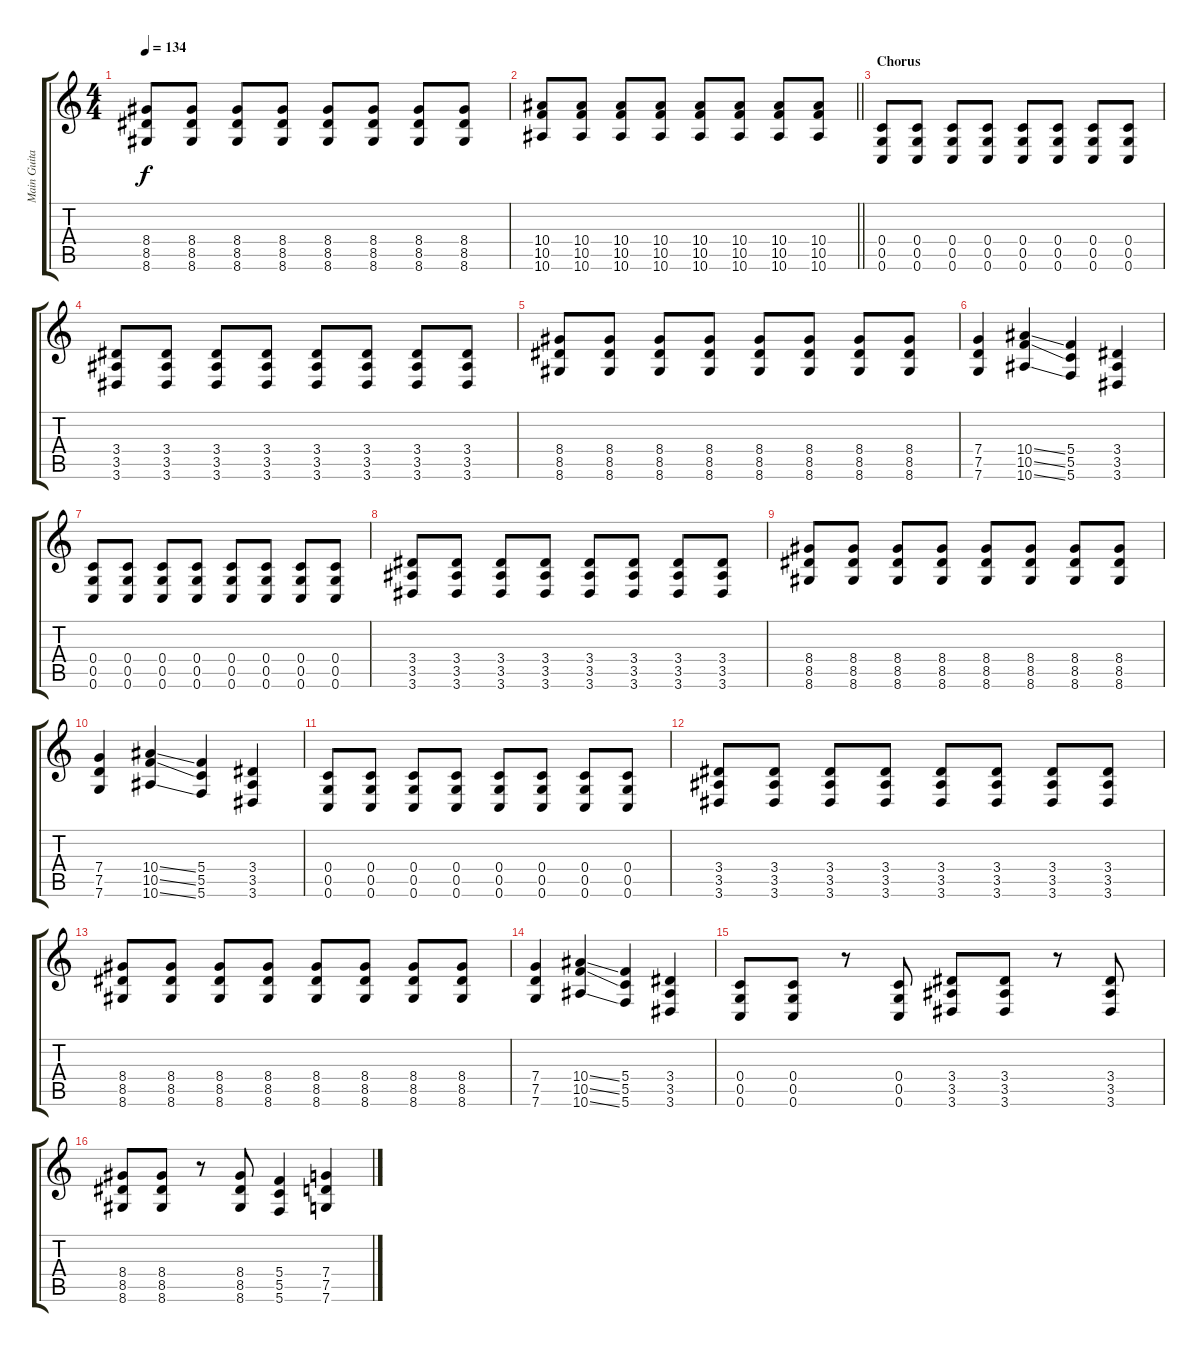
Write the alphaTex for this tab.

\track ("Main Guitar (Rythm)" "Main Guita") {instrument overdrivenguitar}
\staff {score tabs}
\tuning (D4 A3 F3 C3 G2 C2) {hide}
\ts (4 4)
\tempo 134
\clef g2
\ks c
(8.4 8.5 8.6).8{dy f} (8.4 8.5 8.6).8 (8.4 8.5 8.6).8 (8.4 8.5 8.6).8 (8.4 8.5 8.6).8 (8.4 8.5 8.6).8 (8.4 8.5 8.6).8 (8.4 8.5 8.6).8 |
\barLineRight lightlight
(10.4 10.5 10.6).8 (10.4 10.5 10.6).8 (10.4 10.5 10.6).8 (10.4 10.5 10.6).8 (10.4 10.5 10.6).8 (10.4 10.5 10.6).8 (10.4 10.5 10.6).8 (10.4 10.5 10.6).8 |
\section ("" "Chorus")
(0.4 0.5 0.6).8 (0.4 0.5 0.6).8 (0.4 0.5 0.6).8 (0.4 0.5 0.6).8 (0.4 0.5 0.6).8 (0.4 0.5 0.6).8 (0.4 0.5 0.6).8 (0.4 0.5 0.6).8 |
(3.4 3.5 3.6).8 (3.4 3.5 3.6).8 (3.4 3.5 3.6).8 (3.4 3.5 3.6).8 (3.4 3.5 3.6).8 (3.4 3.5 3.6).8 (3.4 3.5 3.6).8 (3.4 3.5 3.6).8 |
(8.4 8.5 8.6).8 (8.4 8.5 8.6).8 (8.4 8.5 8.6).8 (8.4 8.5 8.6).8 (8.4 8.5 8.6).8 (8.4 8.5 8.6).8 (8.4 8.5 8.6).8 (8.4 8.5 8.6).8 |
(7.4 7.5 7.6).4 (10.4{ss} 10.5{ss} 10.6{ss}).4 (5.4 5.5 5.6).4 (3.4 3.5 3.6).4 |
(0.4 0.5 0.6).8 (0.4 0.5 0.6).8 (0.4 0.5 0.6).8 (0.4 0.5 0.6).8 (0.4 0.5 0.6).8 (0.4 0.5 0.6).8 (0.4 0.5 0.6).8 (0.4 0.5 0.6).8 |
(3.4 3.5 3.6).8 (3.4 3.5 3.6).8 (3.4 3.5 3.6).8 (3.4 3.5 3.6).8 (3.4 3.5 3.6).8 (3.4 3.5 3.6).8 (3.4 3.5 3.6).8 (3.4 3.5 3.6).8 |
(8.4 8.5 8.6).8 (8.4 8.5 8.6).8 (8.4 8.5 8.6).8 (8.4 8.5 8.6).8 (8.4 8.5 8.6).8 (8.4 8.5 8.6).8 (8.4 8.5 8.6).8 (8.4 8.5 8.6).8 |
(7.4 7.5 7.6).4 (10.4{ss} 10.5{ss} 10.6{ss}).4 (5.4 5.5 5.6).4 (3.4 3.5 3.6).4 |
(0.4 0.5 0.6).8 (0.4 0.5 0.6).8 (0.4 0.5 0.6).8 (0.4 0.5 0.6).8 (0.4 0.5 0.6).8 (0.4 0.5 0.6).8 (0.4 0.5 0.6).8 (0.4 0.5 0.6).8 |
(3.4 3.5 3.6).8 (3.4 3.5 3.6).8 (3.4 3.5 3.6).8 (3.4 3.5 3.6).8 (3.4 3.5 3.6).8 (3.4 3.5 3.6).8 (3.4 3.5 3.6).8 (3.4 3.5 3.6).8 |
(8.4 8.5 8.6).8 (8.4 8.5 8.6).8 (8.4 8.5 8.6).8 (8.4 8.5 8.6).8 (8.4 8.5 8.6).8 (8.4 8.5 8.6).8 (8.4 8.5 8.6).8 (8.4 8.5 8.6).8 |
(7.4 7.5 7.6).4 (10.4{ss} 10.5{ss} 10.6{ss}).4 (5.4 5.5 5.6).4 (3.4 3.5 3.6).4 |
(0.4 0.5 0.6).8 (0.4 0.5 0.6).8 r.8 (0.4 0.5 0.6).8 (3.4 3.5 3.6).8 (3.4 3.5 3.6).8 r.8 (3.4 3.5 3.6).8 |
(8.4 8.5 8.6).8 (8.4 8.5 8.6).8 r.8 (8.4 8.5 8.6).8 (5.4 5.5 5.6).4 (7.4 7.5 7.6).4
